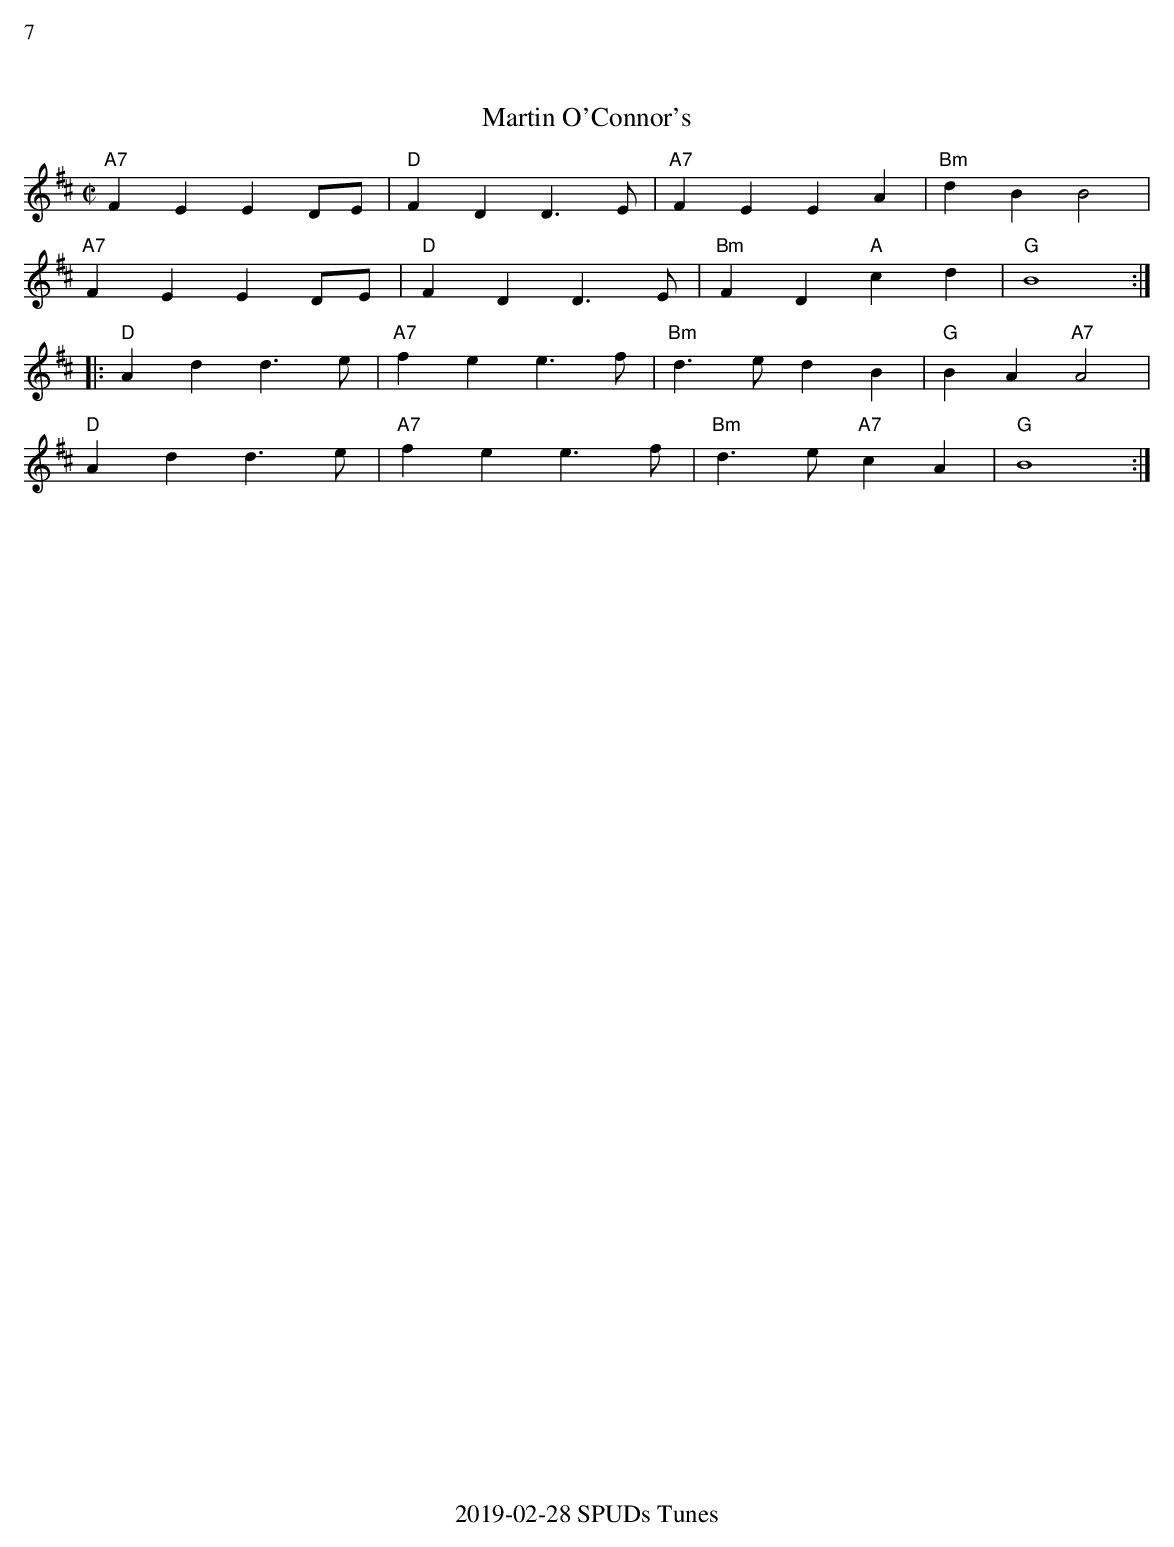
X:1
%%text 7
T:Martin O'Connor's
M:C|
L:1/4
K:D
"A7"FE ED/E/|"D"FD D>E|"A7"FE EA|"Bm"dB B2|
"A7"FE ED/E/|"D"FD D>E|"Bm"FD "A"cd|"G"B4:|
|:"D"Ad d>e|"A7"fe e>f|"Bm"d>e dB|"G"BA "A7"A2|
"D"Ad d>e|"A7"fe e>f|"Bm"d>e "A7"cA|"G"B4:|
